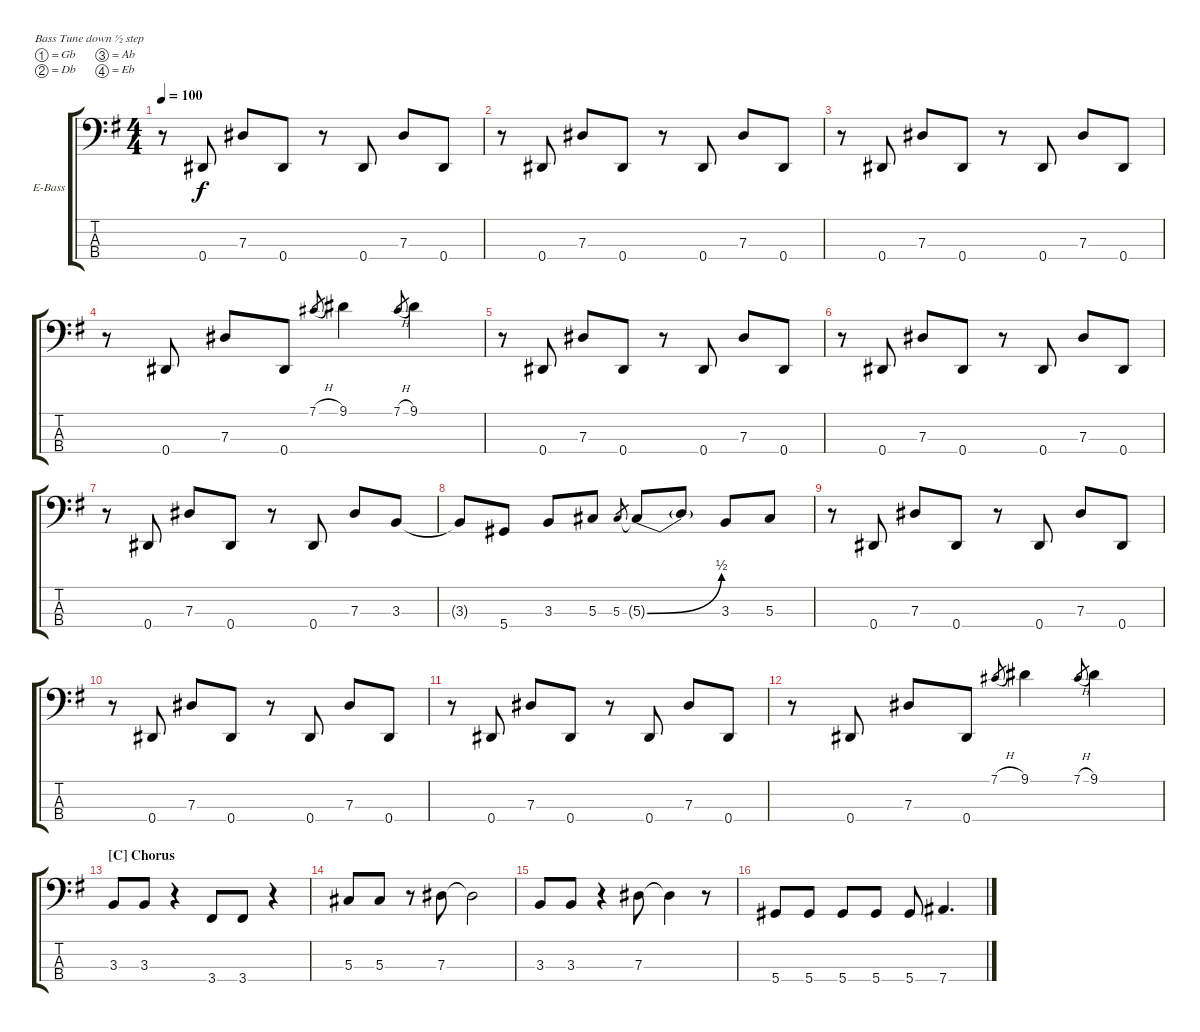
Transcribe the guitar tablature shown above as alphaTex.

\bracketExtendMode groupsimilarinstruments
\firstSystemTrackNameOrientation horizontal
\otherSystemsTrackNameOrientation horizontal
\track ("Bass" "E-Bass") {instrument electricbassfinger}
\staff {score tabs}
\tuning (Gb2 Db2 Ab1 Eb1)
\ts (4 4)
\tempo 100
\clef f4
\scale
1.03909
\ks g
r.8{dy f} 0.4.8 7.3.8 0.4.8 r.8 0.4.8 7.3.8 0.4.8 |
\scale
0.960908 r.8 0.4.8 7.3.8 0.4.8 r.8 0.4.8 7.3.8 0.4.8 |
\scale
1.03909 r.8 0.4.8 7.3.8 0.4.8 r.8 0.4.8 7.3.8 0.4.8 |
\scale
0.960908 r.8 0.4.8 7.3.8 0.4.8 7.1{h}.8{gr} 9.1.4 7.1{h}.8{gr} 9.1.4 |
\scale
1.03909 r.8 0.4.8 7.3.8 0.4.8 r.8 0.4.8 7.3.8 0.4.8 |
\scale
0.960908 r.8 0.4.8 7.3.8 0.4.8 r.8 0.4.8 7.3.8 0.4.8 |
\scale
1.03909 r.8 0.4.8 7.3.8 0.4.8 r.8 0.4.8 7.3.8 3.3.8 |
\scale
0.960908 3.3{t}.8 5.4.8 3.3.8 5.3.8 5.3.8{gr} 5.3{be (bend 0 0 17.4 2) t}.8 5.3{t}.8 3.3.8 5.3.8 |
\scale
1.03909 r.8 0.4.8 7.3.8 0.4.8 r.8 0.4.8 7.3.8 0.4.8 |
\scale
0.960908 r.8 0.4.8 7.3.8 0.4.8 r.8 0.4.8 7.3.8 0.4.8 |
\scale
1.03909 r.8 0.4.8 7.3.8 0.4.8 r.8 0.4.8 7.3.8 0.4.8 |
\scale
0.960908 r.8 0.4.8 7.3.8 0.4.8 7.1{h}.8{gr} 9.1.4 7.1{h}.8{gr} 9.1.4 |
\section ("C" "Chorus")
\scale
1.03909 3.3.8 3.3.8 r.4 3.4.8 3.4.8 r.4 |
\scale
0.960908 5.3.8 5.3.8 r.8 7.3.8 7.3{t}.2 |
\scale
1.03909 3.3.8 3.3.8 r.4 7.3.8 7.3{t}.4 r.8 |
\scale
0.960908 5.4.8 5.4.8 5.4.8 5.4.8 5.4.8 7.4.4{d}
